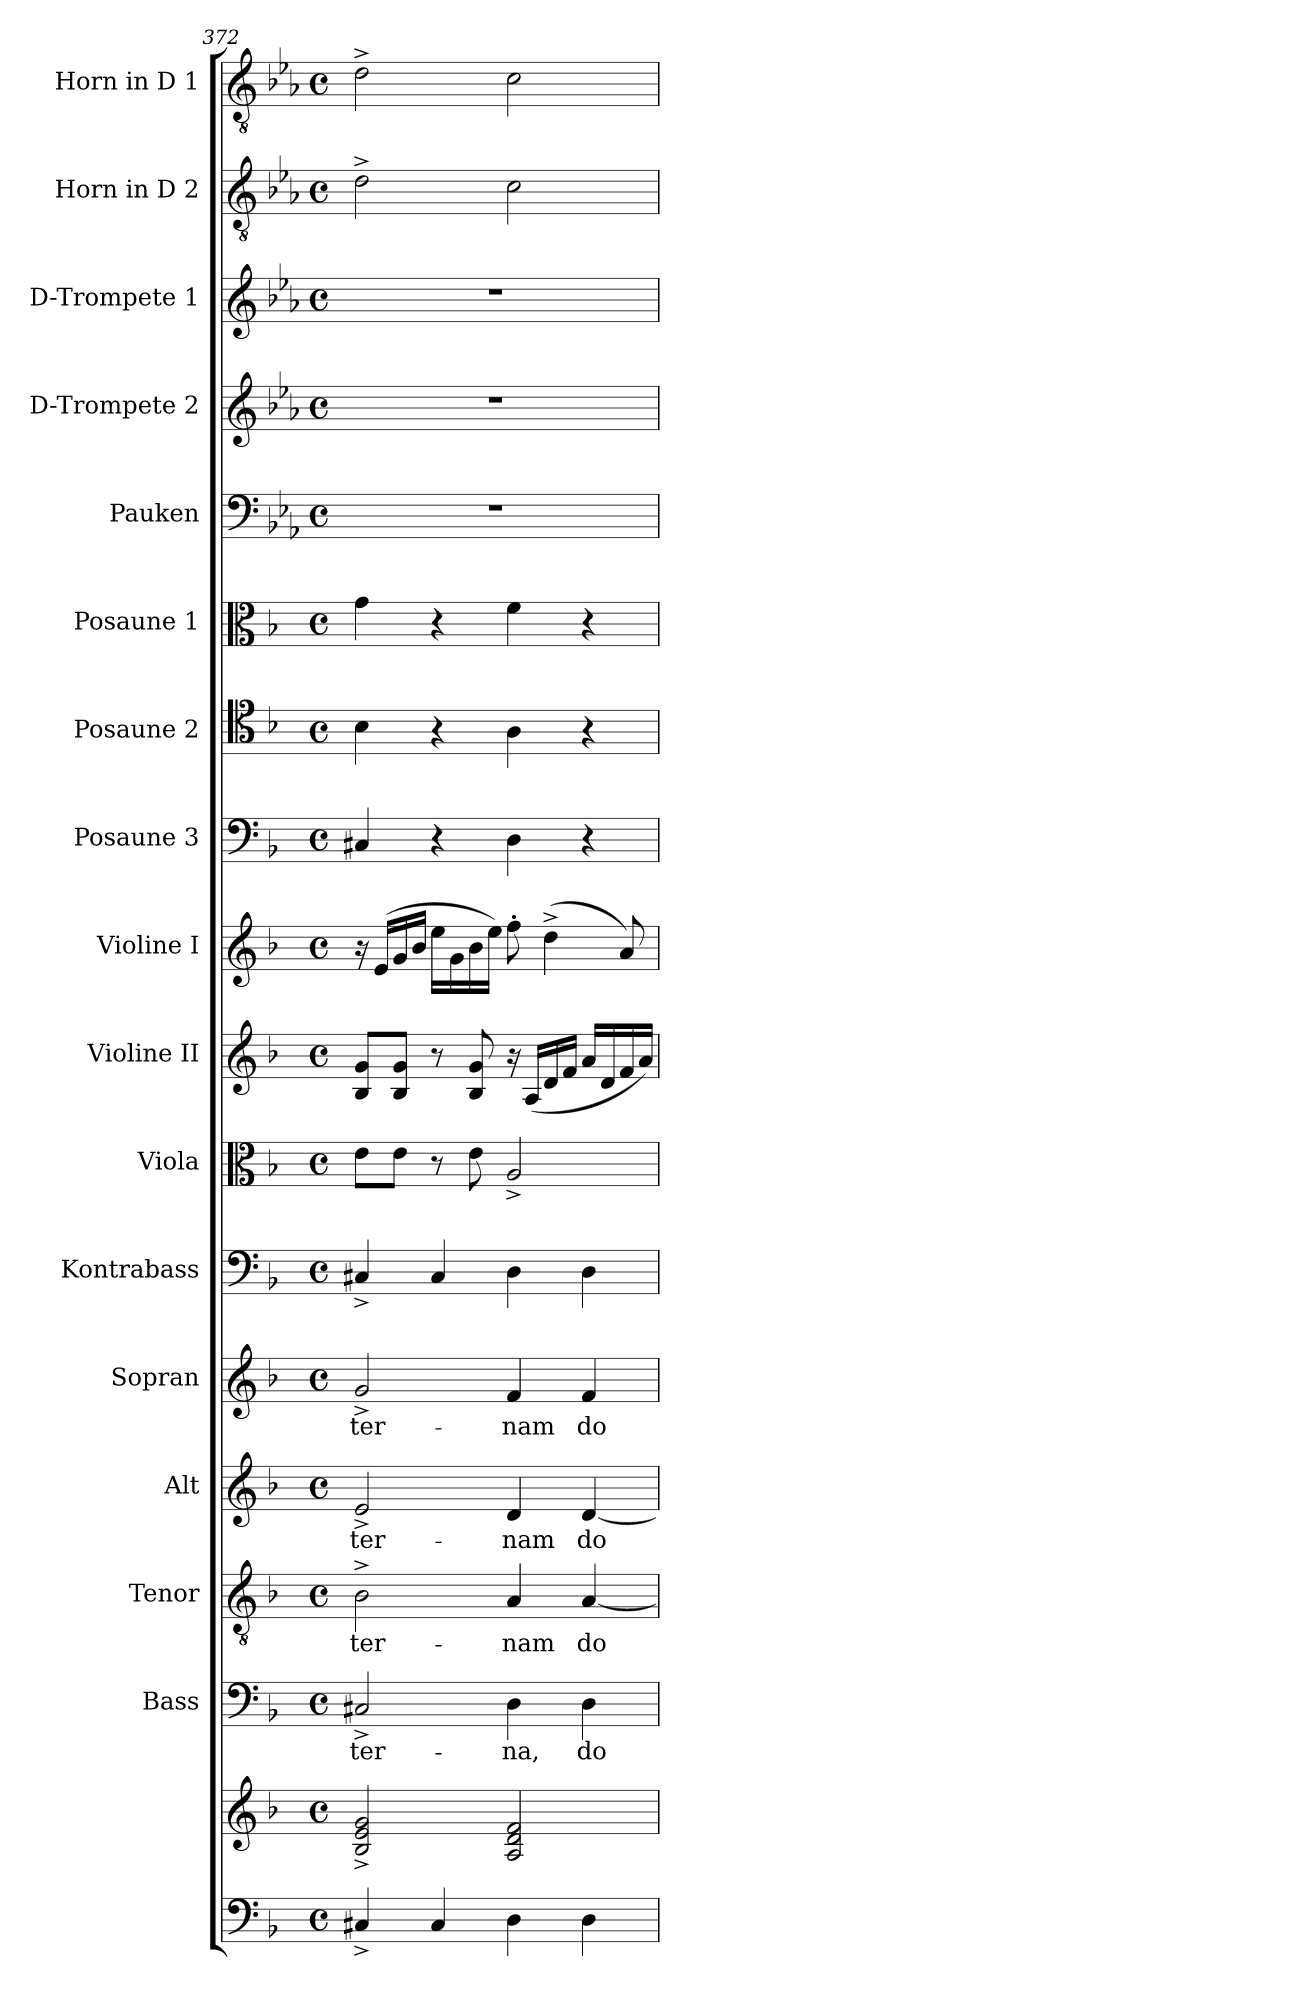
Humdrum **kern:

**kern	**kern	**kern	**text	**kern	**text	**kern	**text	**kern	**text	**kern	**kern	**kern	**kern	**kern	**kern	**kern	**kern	**kern	**kern	**kern	**kern
*part17	*part17	*part16	*part16	*part15	*part15	*part14	*part14	*part13	*part13	*part12	*part11	*part10	*part9	*part8	*part7	*part6	*part5	*part4	*part3	*part2	*part1
*staff18	*staff17	*staff16	*staff16	*staff15	*staff15	*staff14	*staff14	*staff13	*staff13	*staff12	*staff11	*staff10	*staff9	*staff8	*staff7	*staff6	*staff5	*staff4	*staff3	*staff2	*staff1
*	*	*I"Bass	*	*I"Tenor	*	*I"Alt	*	*I"Sopran	*	*I"Kontrabass	*I"Viola	*I"Violine II	*I"Violine I	*I"Posaune 3	*I"Posaune 2	*I"Posaune 1	*I"Pauken	*I"D-Trompete 2	*I"D-Trompete 1	*I"Horn in D 2	*I"Horn in D 1
*	*	*I'B.	*	*I'T.	*	*I'A.	*	*I'S.	*	*I'Kb.	*I'Vla.	*I'Vl. II	*I'Vl. I	*I'Pos. 3	*I'Pos. 2	*I'Pos. 1	*I'Pk.	*I'D Trp. 2	*I'D Trp. 1	*I'Hrn. 2	*I'Hrn. 1
*clefF4	*clefG2	*clefF4	*	*clefGv2	*	*clefG2	*	*clefG2	*	*clefF4	*clefC3	*clefG2	*clefG2	*clefF4	*clefC4	*clefC3	*clefF4	*clefG2	*clefG2	*clefGv2	*clefGv2
*	*	*	*	*	*	*	*	*	*	*ITrd7c12	*	*	*	*	*	*	*ITrd-1c-2	*ITrd-1c-2	*ITrd-1c-2	*ITrd-1c-2	*ITrd-1c-2
*k[b-]	*k[b-]	*k[b-]	*	*k[b-]	*	*k[b-]	*	*k[b-]	*	*k[b-]	*k[b-]	*k[b-]	*k[b-]	*k[b-]	*k[b-]	*k[b-]	*k[b-]	*k[b-]	*k[b-]	*k[b-]	*k[b-]
*F:	*F:	*F:	*	*F:	*	*F:	*	*F:	*	*F:	*F:	*F:	*F:	*F:	*F:	*F:	*F:	*F:	*F:	*F:	*F:
*M4/4	*M4/4	*M4/4	*	*M4/4	*	*M4/4	*	*M4/4	*	*M4/4	*M4/4	*M4/4	*M4/4	*M4/4	*M4/4	*M4/4	*M4/4	*M4/4	*M4/4	*M4/4	*M4/4
*met(c)	*met(c)	*met(c)	*	*met(c)	*	*met(c)	*	*met(c)	*	*met(c)	*met(c)	*met(c)	*met(c)	*met(c)	*met(c)	*met(c)	*met(c)	*met(c)	*met(c)	*met(c)	*met(c)
=372	=372	=372	=372	=372	=372	=372	=372	=372	=372	=372	=372	=372	=372	=372	=372	=372	=372	=372	=372	=372	=372
!	!	!	!LO:LY:b	!	!LO:LY:b	!	!LO:LY:b	!	!LO:LY:b	!	!	!	!	!	!	!	!	!	!	!	!
4C#X^</	2B-/^< 2e/^< 2g/^<	2C#X^>/	-ter-	2B-^>\	-ter-	2e^>/	-ter-	2g^>/	-ter-	4CC#X^</	8e\L	8B-/ 8g/L	16r	4C#X/	4B-\	4g\	1r	1r	1r	2e^>\	2e^>\
.	.	.	.	.	.	.	.	.	.	.	.	.	(>16e/LL	.	.	.	.	.	.	.	.
.	.	.	.	.	.	.	.	.	.	.	8e\J	8B-/ 8g/J	16g/	.	.	.	.	.	.	.	.
.	.	.	.	.	.	.	.	.	.	.	.	.	16b-/JJ	.	.	.	.	.	.	.	.
4C#/	.	.	.	.	.	.	.	.	.	4CC#/	8r	8r	16ee\LL	4r	4r	4r	.	.	.	.	.
.	.	.	.	.	.	.	.	.	.	.	.	.	16g\	.	.	.	.	.	.	.	.
.	.	.	.	.	.	.	.	.	.	.	8e\	8B-/ 8g/	16b-\	.	.	.	.	.	.	.	.
.	.	.	.	.	.	.	.	.	.	.	.	.	16ee\JJ)	.	.	.	.	.	.	.	.
!	!	!	!LO:LY:b	!	!LO:LY:b	!	!LO:LY:b	!	!LO:LY:b	!	!	!	!	!	!	!	!	!	!	!	!
4D\	2A/ 2d/ 2f/	4D\	-na,	4A/	-nam	4d/	-nam	4f/	-nam	4DD\	2A^</	16r	8ff'>\	4D\	4A\	4f\	.	.	.	2d\	2d\
.	.	.	.	.	.	.	.	.	.	.	.	(<16A/LL	.	.	.	.	.	.	.	.	.
.	.	.	.	.	.	.	.	.	.	.	.	16d/	(>4dd^>\	.	.	.	.	.	.	.	.
.	.	.	.	.	.	.	.	.	.	.	.	16f/JJ	.	.	.	.	.	.	.	.	.
!	!	!	!LO:LY:b	!	!LO:LY:b	!	!LO:LY:b	!	!LO:LY:b	!	!	!	!	!	!	!	!	!	!	!	!
4D\	.	4D\	do-	[4A/	do-	[4d/	do-	4f/	do-	4DD\	.	16a/LL	.	4r	4r	4r	.	.	.	.	.
.	.	.	.	.	.	.	.	.	.	.	.	16d/	.	.	.	.	.	.	.	.	.
.	.	.	.	.	.	.	.	.	.	.	.	16f/	8a/)	.	.	.	.	.	.	.	.
.	.	.	.	.	.	.	.	.	.	.	.	16a/JJ)	.	.	.	.	.	.	.	.	.
=	=	=	=	=	=	=	=	=	=	=	=	=	=	=	=	=	=	=	=	=	=
*-	*-	*-	*-	*-	*-	*-	*-	*-	*-	*-	*-	*-	*-	*-	*-	*-	*-	*-	*-	*-	*-
